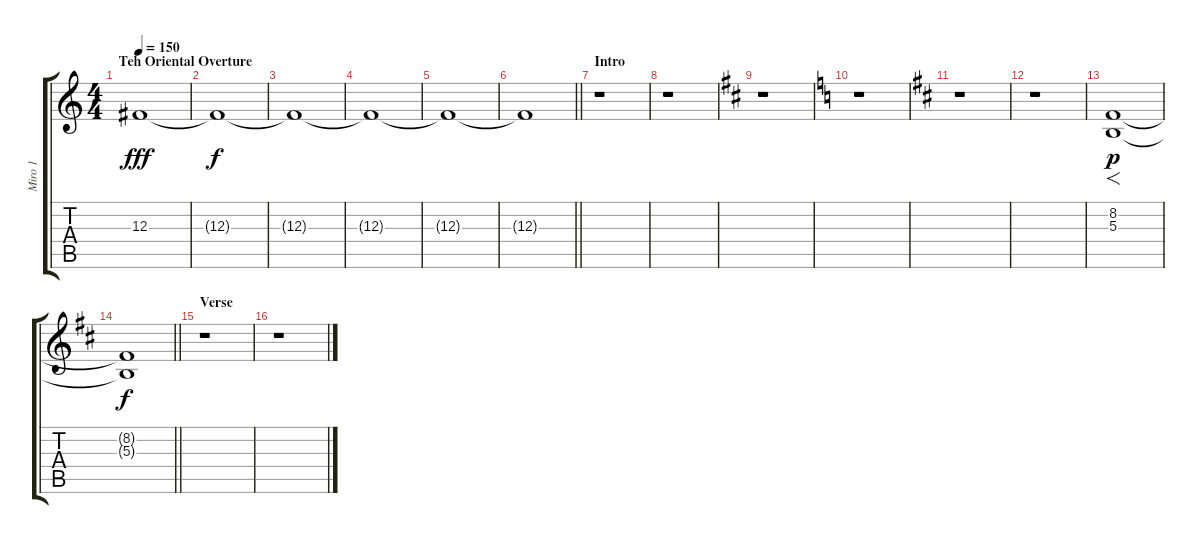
\track ("Miro 1" "Miro 1") {instrument stringensemble1}
\staff {score tabs}
\tuning (Eb4 Bb3 Gb3 Db3 Ab2 Eb2) {hide}
\ts (4 4)
\section ("" "Teh Oriental Overture")
\tempo 150
\clef g2
\ks c
12.3.1{dy fff instrument stringensemble1} |
12.3{t}.1{dy f volume 8} |
12.3{t}.1 |
12.3{t}.1 |
12.3{t}.1 |
\barLineRight lightlight
12.3{t}.1 |
\section ("" "Intro")
r.1{volume 14} |
r.1 |
\ks bminor
r.1 |
\ks c
r.1 |
\ks bminor
r.1 |
r.1 |
(8.2 5.3).1{f dy p} |
\barLineRight lightlight
(8.2{t} 5.3{t}).1{dy f} |
\section ("" "Verse")
r.1 |
r.1
